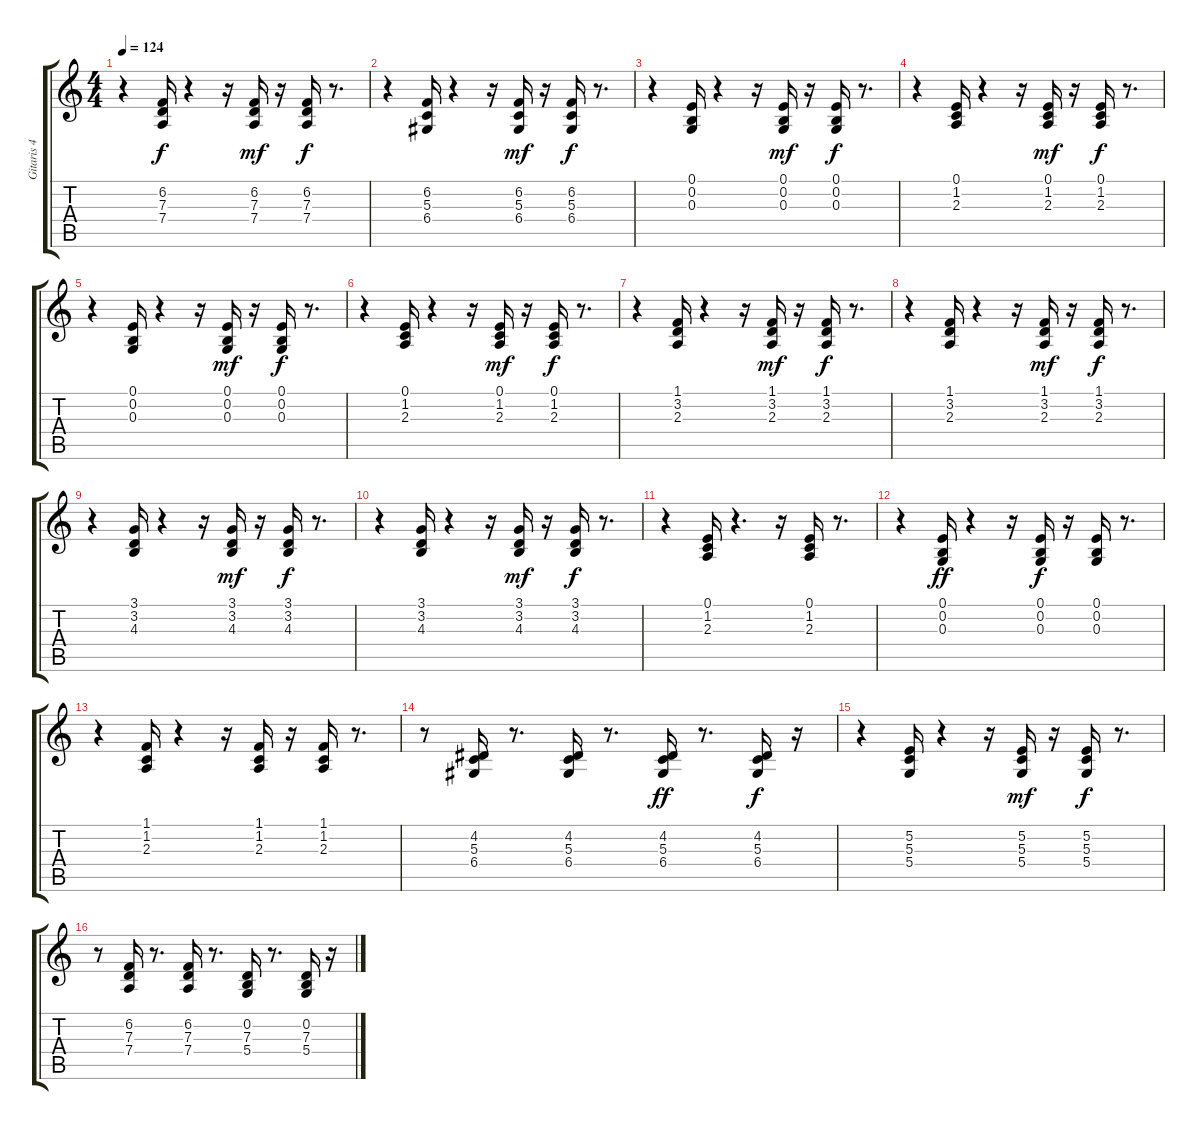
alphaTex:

\track ("Gitaris 4" "Gitaris 4") {instrument synthbrass1}
\staff {score tabs}
\tuning (E4 B3 G3 D3 A2 E2) {hide}
\ts (4 4)
\tempo 124
\clef g2
\ks c
r.4{dy f} (6.2 7.3 7.4).16 r.4 r.16 (6.2 7.3 7.4).16{dy mf} r.16 (6.2 7.3 7.4).16{dy f} r.8{d} |
r.4 (6.2 5.3 6.4).16 r.4 r.16 (6.2 5.3 6.4).16{dy mf} r.16 (6.2 5.3 6.4).16{dy f} r.8{d} |
r.4 (0.1 0.2 0.3).16 r.4 r.16 (0.1 0.2 0.3).16{dy mf} r.16 (0.1 0.2 0.3).16{dy f} r.8{d} |
r.4 (0.1 1.2 2.3).16 r.4 r.16 (0.1 1.2 2.3).16{dy mf} r.16 (0.1 1.2 2.3).16{dy f} r.8{d} |
r.4 (0.1 0.2 0.3).16 r.4 r.16 (0.1 0.2 0.3).16{dy mf} r.16 (0.1 0.2 0.3).16{dy f} r.8{d} |
r.4 (0.1 1.2 2.3).16 r.4 r.16 (0.1 1.2 2.3).16{dy mf} r.16 (0.1 1.2 2.3).16{dy f} r.8{d} |
r.4 (1.1 3.2 2.3).16 r.4 r.16 (1.1 3.2 2.3).16{dy mf} r.16 (1.1 3.2 2.3).16{dy f} r.8{d} |
r.4 (1.1 3.2 2.3).16 r.4 r.16 (1.1 3.2 2.3).16{dy mf} r.16 (1.1 3.2 2.3).16{dy f} r.8{d} |
r.4 (3.1 3.2 4.3).16 r.4 r.16 (3.1 3.2 4.3).16{dy mf} r.16 (3.1 3.2 4.3).16{dy f} r.8{d} |
r.4 (3.1 3.2 4.3).16 r.4 r.16 (3.1 3.2 4.3).16{dy mf} r.16 (3.1 3.2 4.3).16{dy f} r.8{d} |
r.4 (0.1 1.2 2.3).16 r.4{d} r.16 (0.1 1.2 2.3).16 r.8{d} |
r.4 (0.1 0.2 0.3).16{dy ff} r.4 r.16 (0.1 0.2 0.3).16{dy f} r.16 (0.1 0.2 0.3).16 r.8{d} |
r.4 (1.1 1.2 2.3).16 r.4 r.16 (1.1 1.2 2.3).16 r.16 (1.1 1.2 2.3).16 r.8{d} |
r.8 (4.2 5.3 6.4).16 r.8{d} (4.2 5.3 6.4).16 r.8{d} (4.2 5.3 6.4).16{dy ff} r.8{d} (4.2 5.3 6.4).16{dy f} r.16 |
r.4 (5.2 5.3 5.4).16 r.4 r.16 (5.2 5.3 5.4).16{dy mf} r.16 (5.2 5.3 5.4).16{dy f} r.8{d} |
r.8 (6.2 7.3 7.4).16 r.8{d} (6.2 7.3 7.4).16 r.8{d} (0.2 7.3 5.4).16 r.8{d} (0.2 7.3 5.4).16 r.16
